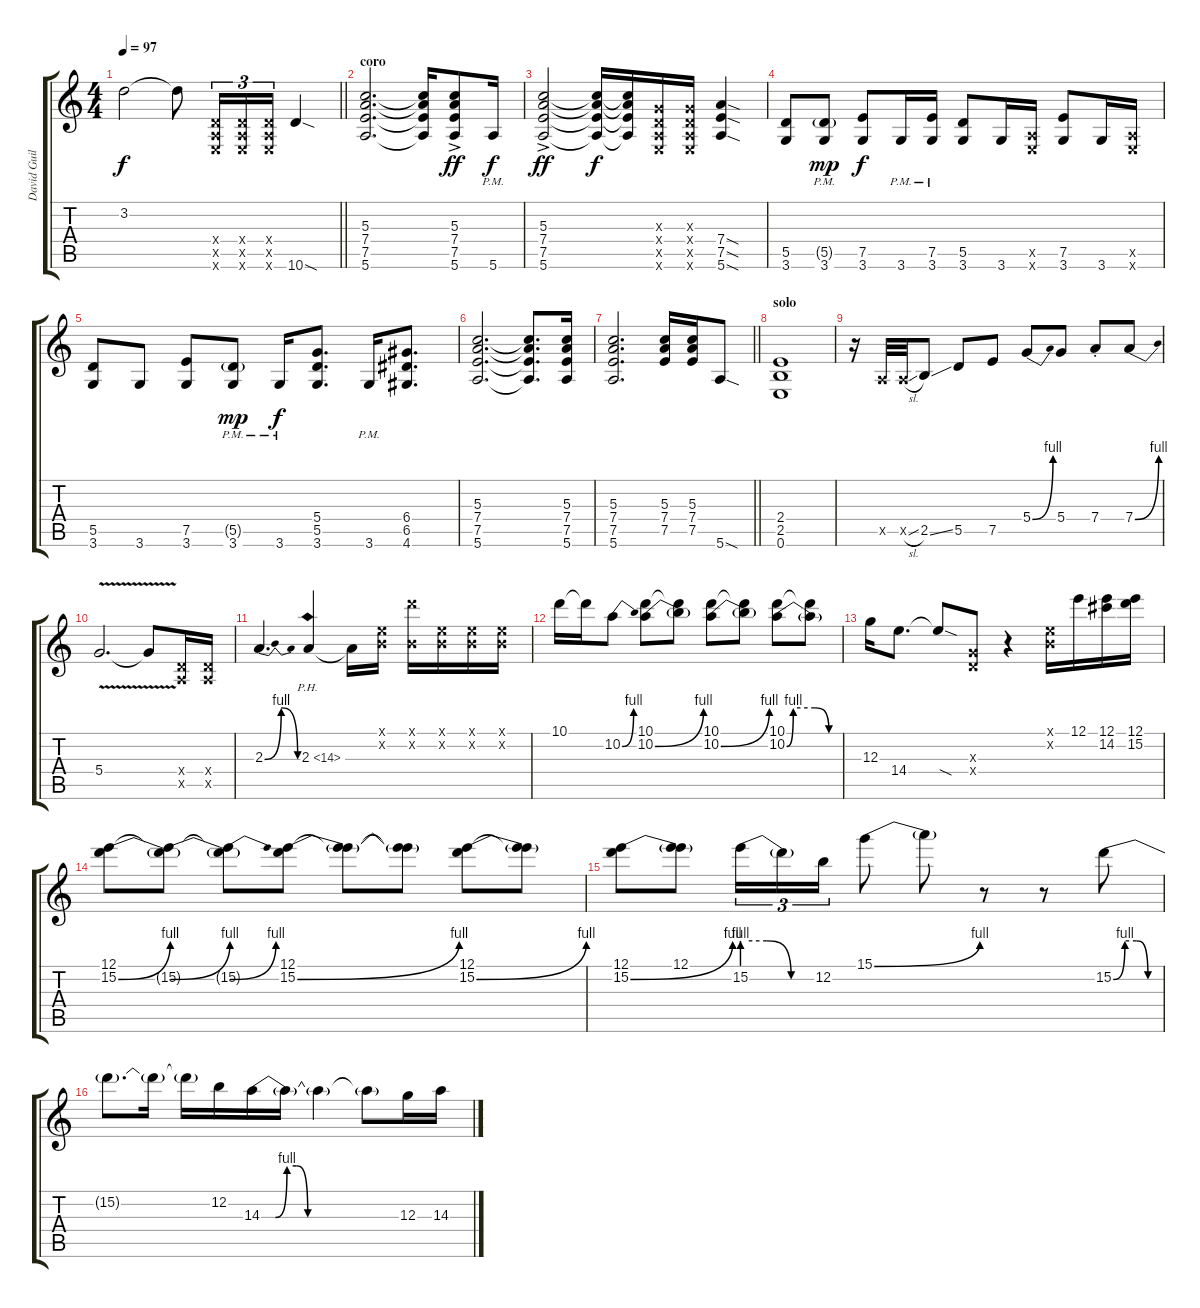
\track ("David Guilmour" "David Guil") {instrument overdrivenguitar}
\staff {score tabs}
\tuning (E4 B3 G3 D3 A2 E2) {hide}
\ts (4 4)
\tempo 97
\clef g2
\barLineRight lightlight
\ks c
3.2{t}.2{dy f} 3.2{t}.8 (0.4{x} 0.5{x} 0.6{x}).16{tu (3 2)} (0.4{x} 0.5{x} 0.6{x}).16{tu (3 2)} (0.4{x} 0.5{x} 0.6{x}).16{tu (3 2)} 10.6{sod}.4 |
\section ("" "coro")
(5.3 7.4 7.5 5.6).2{d} (5.3{t} 7.4{t} 7.5{t} 5.6{t}).16 (5.3{ac} 7.4{ac} 7.5{ac} 5.6{ac}).8{dy ff} 5.6{pm}.16{dy f} |
(5.3{ac} 7.4 7.5{ac} 5.6{ac}).2{dy ff} (5.3{t} 7.4{t} 7.5{t} 5.6{t}).16{dy f} (5.3{t} 7.4{t} 7.5{t} 5.6{t}).16 (0.3{x} 0.4{x} 0.5{x} 0.6{x}).16 (0.3{x} 0.4{x} 0.5{x} 0.6{x}).16 (7.4{sod} 7.5{sod} 5.6{sod}).4 |
(5.5 3.6).8 (5.5{g pm} 3.6{pm}).8{dy mp} (7.5 3.6).8{dy f} 3.6{pm}.16 (7.5{pm} 3.6).16 (5.5 3.6).8 3.6.16 (0.5{x} 0.6{x}).16 (7.5 3.6).8 3.6.16 (0.5{x} 0.6{x}).16 |
(5.5 3.6).8 3.6.8 (7.5 3.6).8 (5.5{g pm} 3.6).8{dy mp} 3.6{pm}.16{dy f} (5.4 5.5 3.6).8{d} 3.6{pm}.16 (6.4 6.5 4.6).8{d} |
(5.3 7.4 7.5 5.6).2{d} (5.3{t} 7.4{t} 7.5{t} 5.6{t}).8{d} (5.3 7.4 7.5 5.6).16 |
\barLineRight lightlight
(5.3 7.4 7.5 5.6).2{d} (5.3 7.4 7.5).16 (5.3 7.4 7.5).16 5.6{sod}.8 |
\section ("" "solo")
(2.4 2.5 0.6).1 |
r.16{volume 16} 0.5{x}.32 0.5{sl x}.32 2.5{ss}.8 5.5.8 7.5.8 5.4{be (bend 0 0 60 4)}.8 5.4.8 7.4{st}.8 7.4{be (bend 0 0 60 4)}.8 |
5.4{v}.2{d} 5.4{t}.8 (0.4{x} 0.5{x}).16 (0.4{x} 0.5{x}).16 |
2.3{be (bendrelease 0 0 15 4 39 4 60 0)}.4{d} 2.3{ph 12}.4 2.3{t}.16 (0.1{x} 0.2{x}).16 (10.1{x} 0.2{x}).16 (0.1{x} 0.2{x}).16 (0.1{x} 0.2{x}).16 (0.1{x} 0.2{x}).16 |
10.1.16 10.1{t}.16 10.2{be (bend 0 0 60 4)}.8 (10.1 10.2{be (bend 0 0 60 4)}).8 (10.1{t} 10.2{t}).8 (10.1 10.2{be (bend 0 0 60 4)}).8 (10.1{t} 10.2{t}).8 (10.1 10.2{be (custom 0 0 7 4 30 4 45 0 60 0)}).8 (10.1{t} 10.2{t}).8 |
12.3.16 14.4.8{d} 14.4{sod t}.8 (0.3{x} 0.4{x}).8 r.4 (0.1{x} 0.2{x}).16 12.1.16 (12.1 14.2).16 (12.1 15.2).16 |
(12.1 15.2{be (bend 0 0 60 4)}).8 (12.1{t} 15.2{be (bend 0 0 60 4) t}).8 (12.1{t} 15.2{be (bend 0 0 60 4) t}).8 (12.1 15.2{be (bend 0 0 60 4)}).8 (12.1{t} 15.2{t}).8 (12.1{t} 15.2{t}).8 (12.1 15.2{be (bend 0 0 60 4)}).8 (12.1{t} 15.2{t}).8 |
(12.1 15.2{be (bend 0 0 60 4)}).8 (12.1 15.2{t}).8 15.2{be (custom 0 4 20 4 40 0 60 0)}.16{tu (3 2)} 15.2{t}.16{tu (3 2)} 12.2.16{tu (3 2)} 15.1{be (bend 0 0 60 4)}.8 15.1{t}.8 r.8 r.8 15.2{be (custom 0 0 15 4 30 4 45 0 60 0)}.8 |
15.2{t}.8{d} 15.2{t}.16 15.2{t}.16 12.2.16 14.3{be (custom 0 0 6 0 11 4 15 4 20 0 30 0 45 0 60 0)}.16 14.3{t}.16 14.3{t}.4 14.3{t}.8 12.3.16 14.3.16
